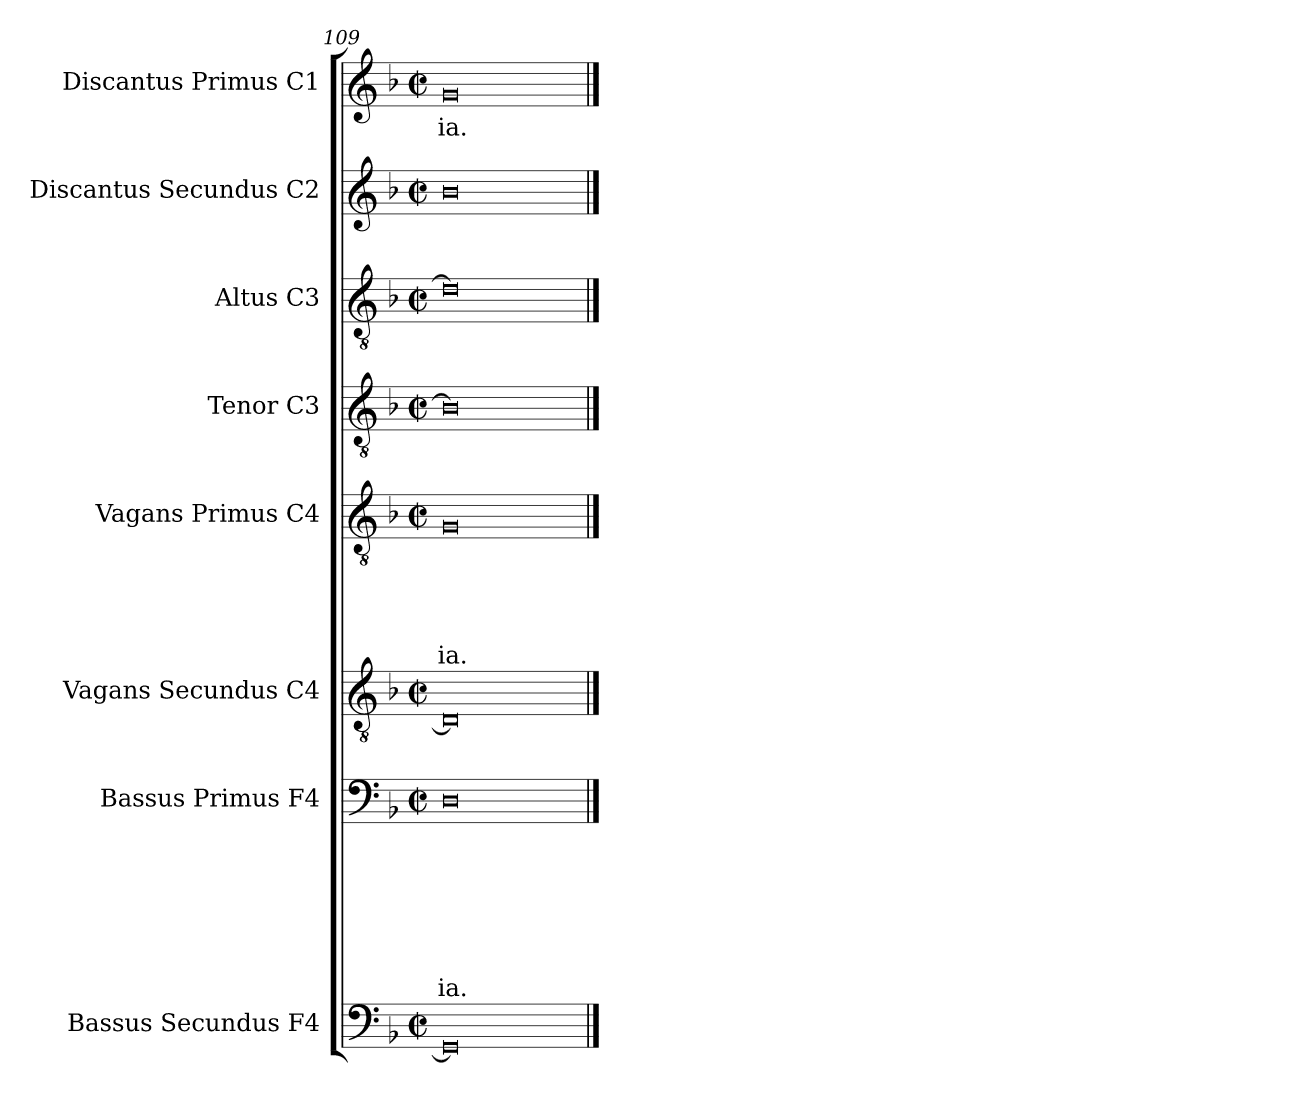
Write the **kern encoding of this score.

**kern	**kern	**text	**text	**text	**text	**text	**text	**text	**kern	**kern	**text	**text	**text	**text	**text	**kern	**kern	**kern	**kern	**text
*part8	*part7	*part7	*part7	*part7	*part7	*part7	*part7	*part7	*part6	*part5	*part5	*part5	*part5	*part5	*part5	*part4	*part3	*part2	*part1	*part1
*staff8	*staff7	*staff7	*staff7	*staff7	*staff7	*staff7	*staff7	*staff7	*staff6	*staff5	*staff5	*staff5	*staff5	*staff5	*staff5	*staff4	*staff3	*staff2	*staff1	*staff1
*I"Bassus  Secundus F4	*I"Bassus  Primus  F4	*	*	*	*	*	*	*	*I"Vagans  Secundus C4	*I"Vagans  Primus  C4	*	*	*	*	*	*I"Tenor C3	*I"Altus C3	*I"Discantus  Secundus C2	*I"Discantus  Primus C1	*
*clefF4	*clefF4	*	*	*	*	*	*	*	*clefGv2	*clefGv2	*	*	*	*	*	*clefGv2	*clefGv2	*clefG2	*clefG2	*
*k[b-]	*k[b-]	*	*	*	*	*	*	*	*k[b-]	*k[b-]	*	*	*	*	*	*k[b-]	*k[b-]	*k[b-]	*k[b-]	*
*F:	*F:	*	*	*	*	*	*	*	*F:	*F:	*	*	*	*	*	*F:	*F:	*F:	*F:	*
*M2/2	*M2/2	*	*	*	*	*	*	*	*M2/2	*M2/2	*	*	*	*	*	*M2/2	*M2/2	*M2/2	*M2/2	*
*met(c|)	*met(c|)	*	*	*	*	*	*	*	*met(c|)	*met(c|)	*	*	*	*	*	*met(c|)	*met(c|)	*met(c|)	*met(c|)	*
=109	=109	=109	=109	=109	=109	=109	=109	=109	=109	=109	=109	=109	=109	=109	=109	=109	=109	=109	=109	=109
0GG]	0D	.	.	.	.	.	.	-ia.	0D]	0G	.	.	.	.	-ia.	0B-]	0d]	0b-	0g	-ia.
==	==	==	==	==	==	==	==	==	==	==	==	==	==	==	==	==	==	==	==	==
*-	*-	*-	*-	*-	*-	*-	*-	*-	*-	*-	*-	*-	*-	*-	*-	*-	*-	*-	*-	*-
